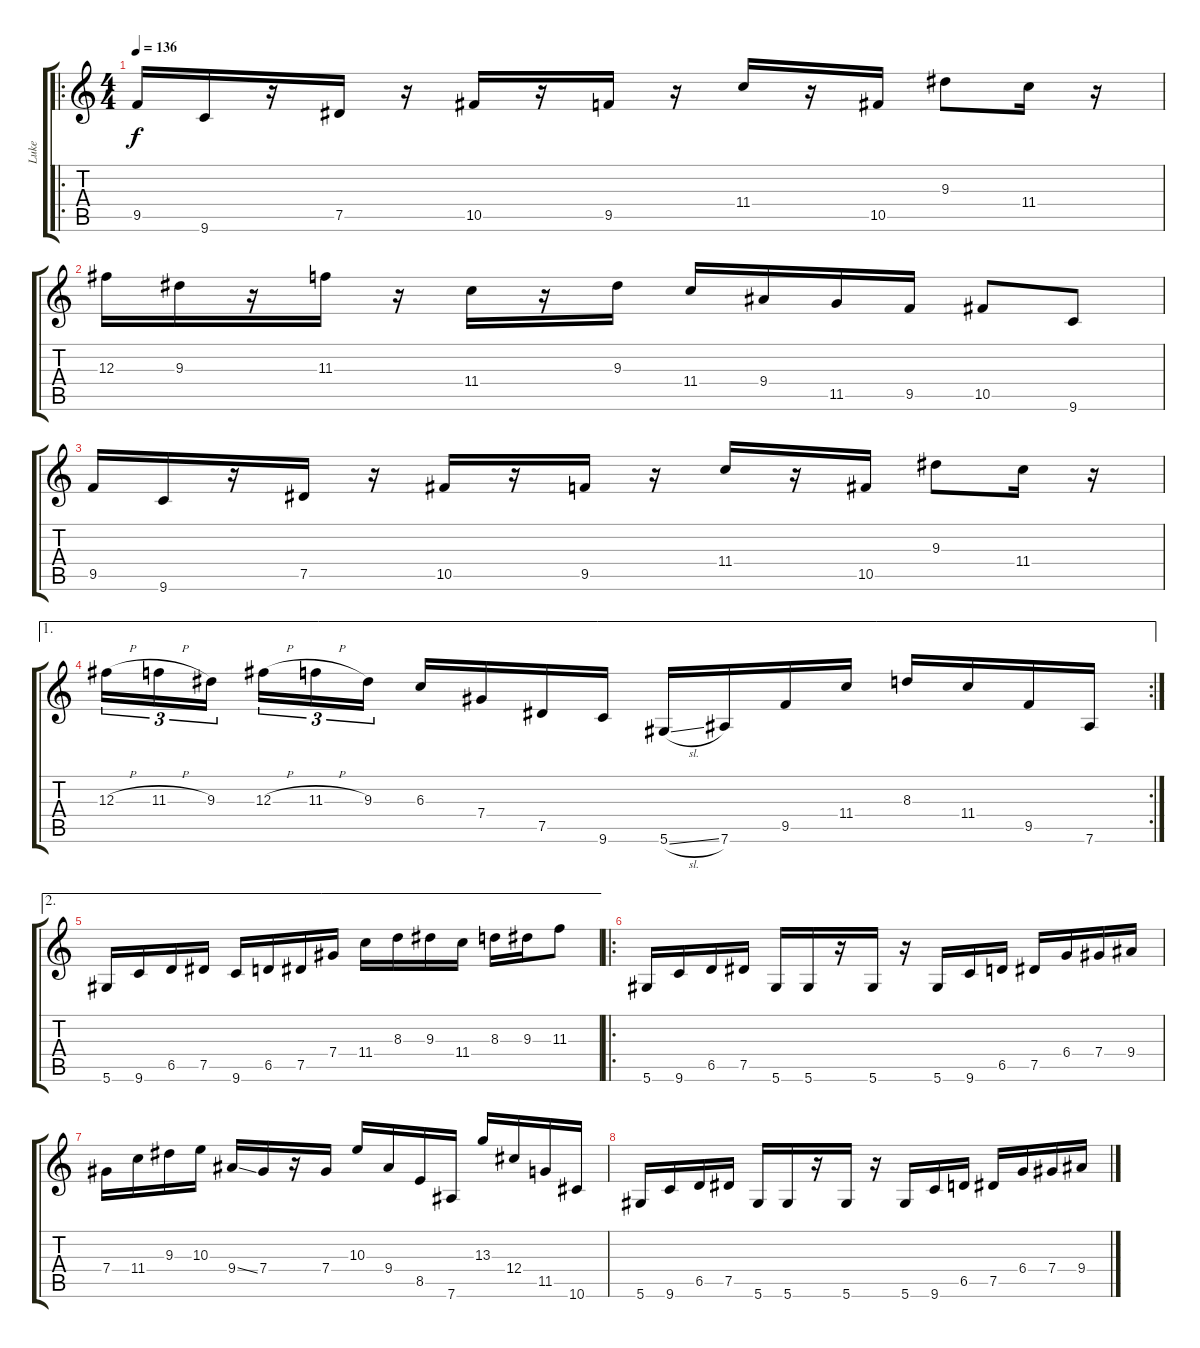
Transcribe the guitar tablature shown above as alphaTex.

\track ("Luke" "Luke") {instrument overdrivenguitar}
\staff {score tabs}
\tuning (Eb4 Bb3 Gb3 Db3 Ab2 Eb2) {hide}
\ro
\ts (4 4)
\tempo 136
\clef g2
\ks c
9.5.16{dy f} 9.6.16 r.16 7.5.16 r.16 10.5.16 r.16 9.5.16 r.16 11.4.16 r.16 10.5.16 9.3.8 11.4.16 r.16 |
12.3.16 9.3.16 r.16 11.3.16 r.16 11.4.16 r.16 9.3.16 11.4.16 9.4.16 11.5.16 9.5.16 10.5.8 9.6.8 |
9.5.16 9.6.16 r.16 7.5.16 r.16 10.5.16 r.16 9.5.16 r.16 11.4.16 r.16 10.5.16 9.3.8 11.4.16 r.16 |
\ae 1
\rc 2
12.3{h}.16{tu (3 2)} 11.3{h}.16{tu (3 2)} 9.3.16{tu (3 2) beam splitsecondary} 12.3{h}.16{tu (3 2)} 11.3{h}.16{tu (3 2)} 9.3.16{tu (3 2)} 6.3.16 7.4.16 7.5.16 9.6.16 5.6{sl}.16 7.6.16 9.5.16 11.4.16 8.3.16 11.4.16 9.5.16 7.6.16 |
\ae 2
5.6.16 9.6.16 6.5.16 7.5.16 9.6.16 6.5.16 7.5.16 7.4.16 11.4.16 8.3.16 9.3.16 11.4.16 8.3.16 9.3.16 11.3.8 |
\ro
5.6.16 9.6.16 6.5.16 7.5.16 5.6.16 5.6.16 r.16 5.6.16 r.16 5.6.16 9.6.16 6.5.16 7.5.16 6.4.16 7.4.16 9.4.16 |
7.4.16 11.4.16 9.3.16 10.3.16 9.4{ss}.16 7.4.16 r.16 7.4.16 10.3.16 9.4.16 8.5.16 7.6.16 13.3.16 12.4.16 11.5.16 10.6.16 |
5.6.16 9.6.16 6.5.16 7.5.16 5.6.16 5.6.16 r.16 5.6.16 r.16 5.6.16 9.6.16 6.5.16 7.5.16 6.4.16 7.4.16 9.4.16
